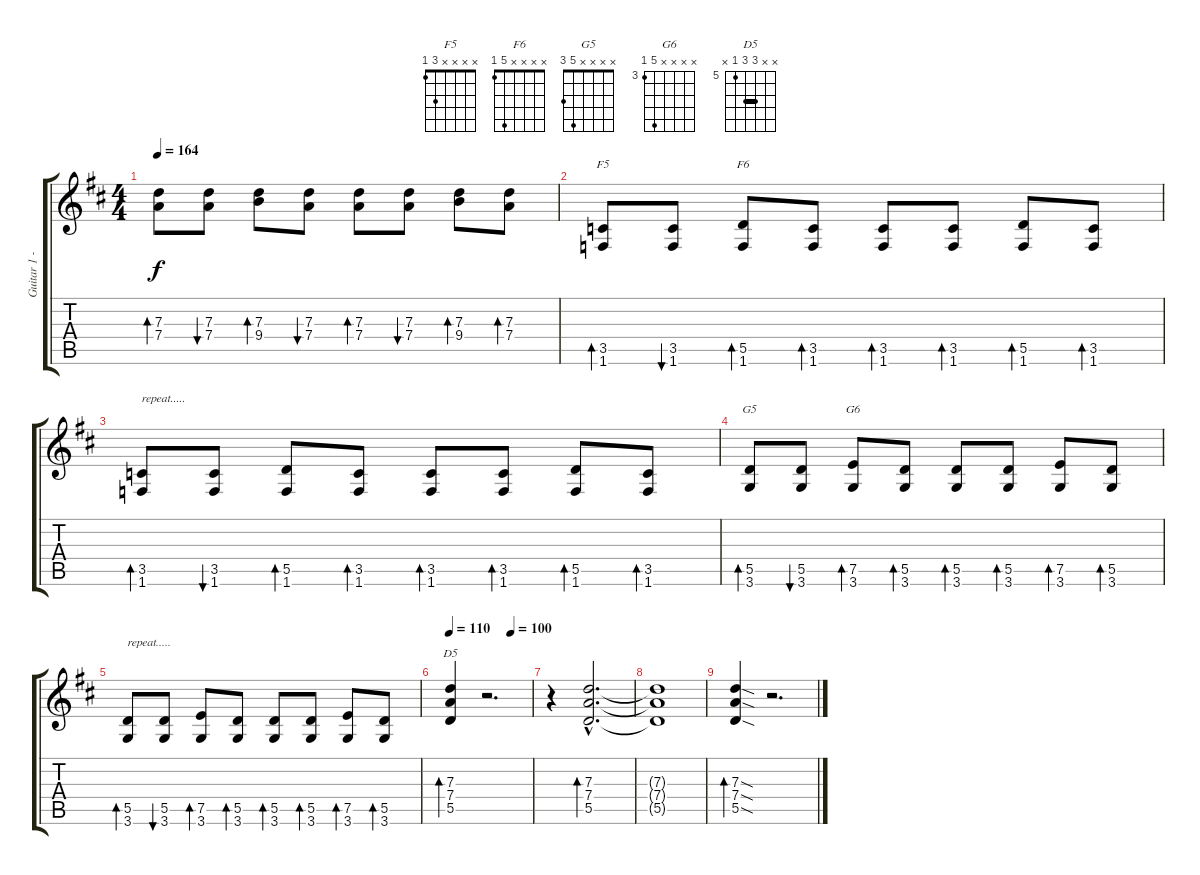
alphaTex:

\track ("Guitar 1 - Frey" "Guitar 1 -") {instrument distortionguitar}
\staff {score tabs}
\tuning (E4 B3 G3 D3 A2 E2) {hide}
\chord ("F5" x x x x 3 1)
\chord ("F6" x x x x 5 1)
\chord ("G5" x x x x 5 3)
\chord ("G6" x x x x 7 3) {firstfret 3}
\chord ("D5" x x 7 7 5 x) {firstfret 5 barre 7}
\ts (4 4)
\tempo 164
\clef g2
\ks d
(7.3 7.4).8{bd 30 dy f} (7.3 7.4).8{bu 30} (7.3 9.4).8{bd 30} (7.3 7.4).8{bu 30} (7.3 7.4).8{bd 30} (7.3 7.4).8{bu 30} (7.3 9.4).8{bd 30} (7.3 7.4).8{bd 30} |
(3.5 1.6).8{bd 30 ch "F5"} (3.5 1.6).8{bu 30} (5.5 1.6).8{bd 30 ch "F6"} (3.5 1.6).8{bd 30} (3.5 1.6).8{bd 30} (3.5 1.6).8{bd 30} (5.5 1.6).8{bd 30} (3.5 1.6).8{bd 30} |
(3.5 1.6).8{bd 30 txt "repeat....."} (3.5 1.6).8{bu 30} (5.5 1.6).8{bd 30} (3.5 1.6).8{bd 30} (3.5 1.6).8{bd 30} (3.5 1.6).8{bd 30} (5.5 1.6).8{bd 30} (3.5 1.6).8{bd 30} |
(5.5 3.6).8{bd 30 ch "G5"} (5.5 3.6).8{bu 30} (7.5 3.6).8{bd 30 ch "G6"} (5.5 3.6).8{bd 30} (5.5 3.6).8{bd 30} (5.5 3.6).8{bd 30} (7.5 3.6).8{bd 30} (5.5 3.6).8{bd 30} |
(5.5 3.6).8{bd 30 txt "repeat....."} (5.5 3.6).8{bu 30} (7.5 3.6).8{bd 30} (5.5 3.6).8{bd 30} (5.5 3.6).8{bd 30} (5.5 3.6).8{bd 30} (7.5 3.6).8{bd 30} (5.5 3.6).8{bd 30} |
\tempo 110
\tempo (100 0.75)
(7.3 7.4 5.5).4{bd 60 ch "D5"} r.2{d} |
r.4 (7.3{hac} 7.4{hac} 5.5{hac}).2{d bd 60} |
(7.3{t} 7.4{t} 5.5{t}).1 |
(7.3{sod} 7.4{sod} 5.5{sod}).4{bd 60} r.2{d}
